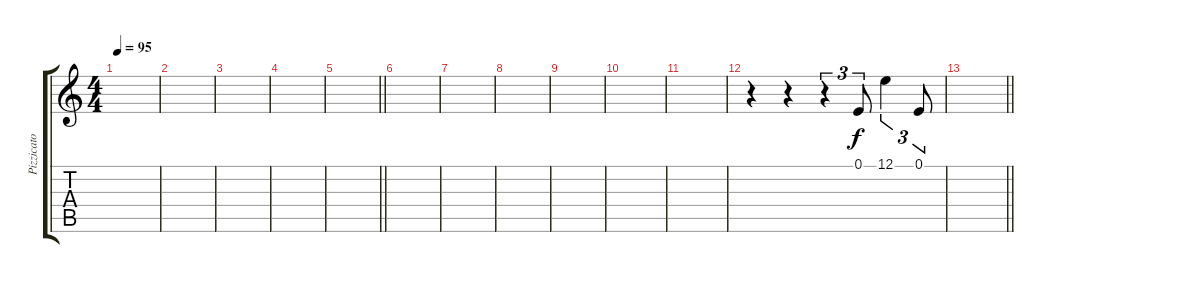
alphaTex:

\track ("Pizzicato" "Pizzicato") {instrument pizzicatostrings}
\staff {score tabs}
\tuning (E4 B3 G3 D3 A2 E2) {hide}
\ts (4 4)
\tempo 95
\clef g2
\ks aminor
|
|
|
|
\barLineRight lightlight
|
|
|
|
|
|
|
r.4 r.4 r.4{tu (3 2)} 0.1.8{tu (3 2)} 12.1.4{tu (3 2)} 0.1.8{tu (3 2)} |
\barLineRight lightlight
